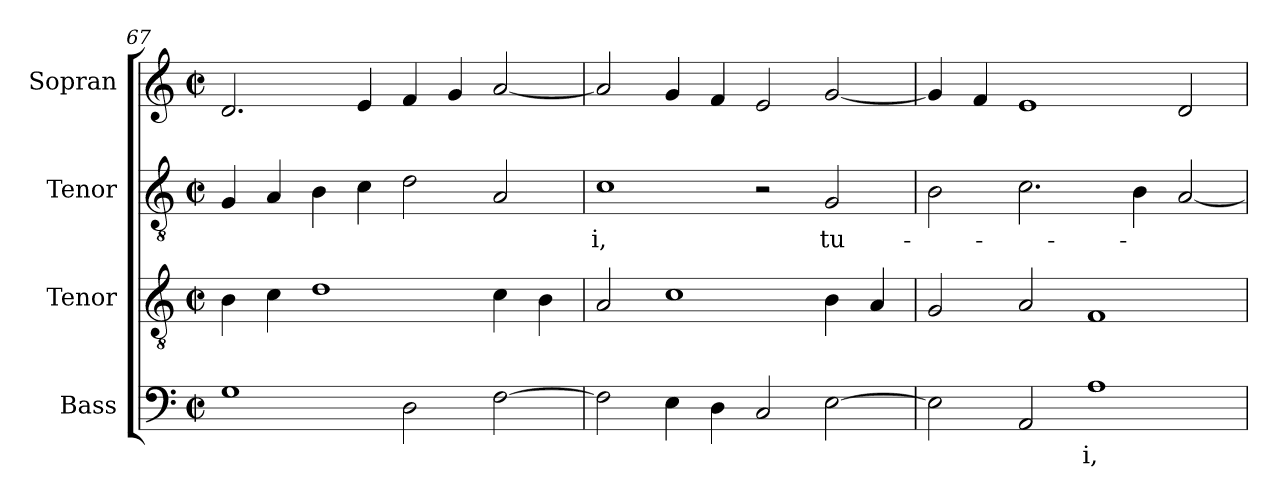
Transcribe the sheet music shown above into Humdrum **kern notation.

**kern	**text	**kern	**kern	**text	**kern
*part4	*part4	*part3	*part2	*part2	*part1
*staff4	*staff4	*staff3	*staff2	*staff2	*staff1
*I"Bass	*	*I"Tenor	*I"Tenor	*	*I"Sopran
*	*	*I'Tenor	*	*	*
*clefF4	*	*clefGv2	*clefGv2	*	*clefG2
*	*	*ITrd7c12	*ITrd7c12	*	*
*k[]	*	*k[]	*k[]	*	*k[]
*M2/2	*	*M2/2	*M2/2	*	*M2/2
*met(c|)	*	*met(c|)	*met(c|)	*	*met(c|)
=67	=67	=67	=67	=67	=67
1Gi	.	4BBi\	4GGi/	.	2.di/
.	.	4Ci\	4AAi/	.	.
.	.	1Di	4BBi\	.	.
.	.	.	4Ci\	.	4ei/
2Di\	.	.	2Di\	.	4fi/
.	.	.	.	.	4gi/
[>2Fi\	.	4Ci\	2AAi/	.	[<2ai/
.	.	4BBi\	.	.	.
=68	=68	=68	=68	=68	=68
!	!	!	!	!LO:LY:b:color=#000000	!
2Fi\]	.	2AAi/	1Ci	-i,	2ai/]
4Ei\	.	1Ci	.	.	4gi/
4Di\	.	.	.	.	4fi/
2Ci/	.	.	2r	.	2ei/
!	!	!	!	!LO:LY:b:color=#000000	!
[>2Ei\	.	4BBi\	2GGi/	tu-	[<2gi/
.	.	4AAi/	.	.	.
=69	=69	=69	=69	=69	=69
2Ei\]	.	2GGi/	2BBi\	.	4gi/]
.	.	.	.	.	4fi/
2AAi/	.	2AAi/	2.Ci\	.	1ei
!	!LO:LY:b:color=#000000	!	!	!	!
1Ai	-i,	1FFi	.	.	.
.	.	.	4BBi\	.	.
.	.	.	[<2AAi/	.	2di/
=	=	=	=	=	=
*-	*-	*-	*-	*-	*-
